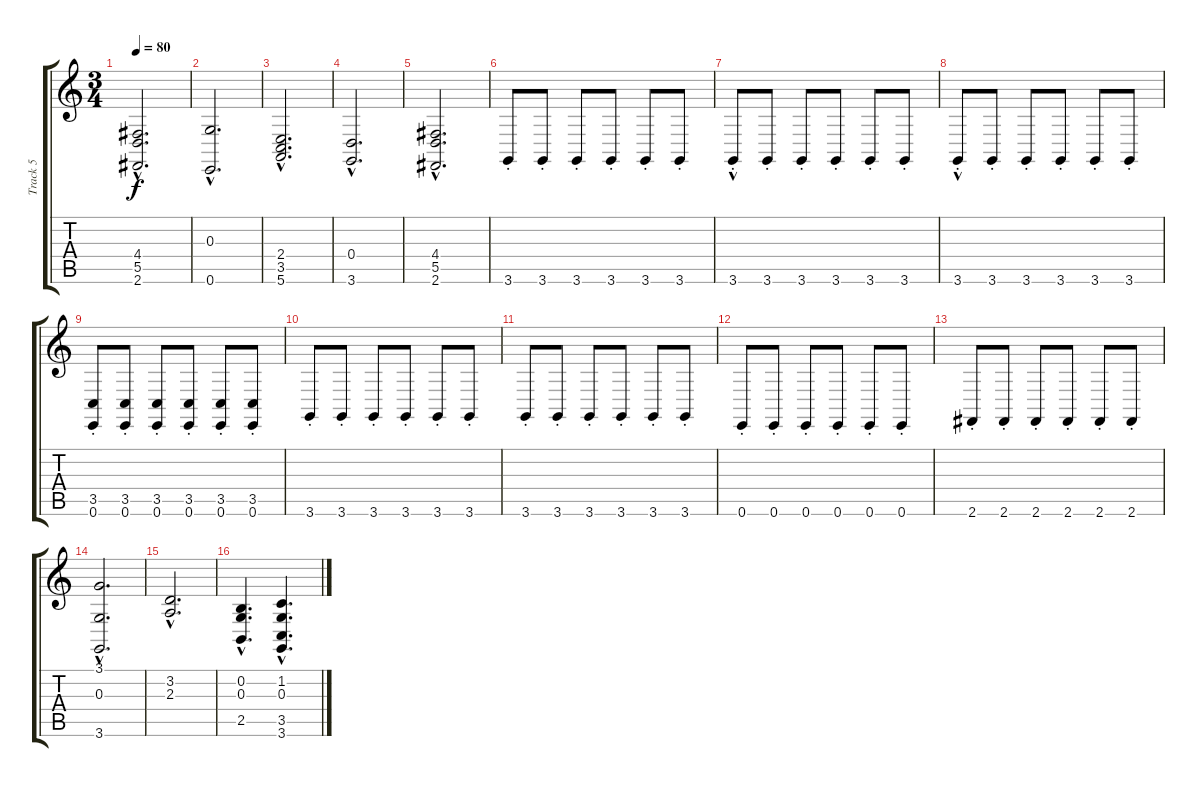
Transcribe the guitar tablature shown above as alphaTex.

\track ("Track 5" "Track 5") {instrument cello}
\staff {score tabs}
\tuning (E4 B3 G3 D3 A2 E2) {hide}
\ts (3 4)
\tempo 80
\clef g2
\ks c
(4.4{hac} 5.5{hac} 2.6{hac}).2{d dy f} |
(0.3{hac} 0.6{hac}).2{d} |
(2.4{hac} 3.5{hac} 5.6{hac}).2{d} |
(0.4{hac} 3.6{hac}).2{d} |
(4.4{hac} 5.5{hac} 2.6{hac}).2{d} |
3.6{st}.8 3.6{st}.8 3.6{st}.8 3.6{st}.8 3.6{st}.8 3.6{st}.8 |
3.6{hac st}.8 3.6{st}.8 3.6{st}.8 3.6{st}.8 3.6{st}.8 3.6{st}.8 |
3.6{hac st}.8 3.6{st}.8 3.6{st}.8 3.6{st}.8 3.6{st}.8 3.6{st}.8 |
(3.5{st} 0.6).8 (3.5{st} 0.6).8 (3.5{st} 0.6).8 (3.5{st} 0.6).8 (3.5{st} 0.6).8 (3.5{st} 0.6).8 |
3.6{st}.8 3.6{st}.8 3.6{st}.8 3.6{st}.8 3.6{st}.8 3.6{st}.8 |
3.6{st}.8 3.6{st}.8 3.6{st}.8 3.6{st}.8 3.6{st}.8 3.6{st}.8 |
0.6{st}.8 0.6{st}.8 0.6{st}.8 0.6{st}.8 0.6{st}.8 0.6{st}.8 |
2.6{st}.8 2.6{st}.8 2.6{st}.8 2.6{st}.8 2.6{st}.8 2.6{st}.8 |
(3.1{hac} 0.3{hac} 3.6{hac}).2{d} |
(3.2{hac} 2.3{hac}).2{d} |
(0.2{hac} 0.3{hac} 2.5{hac}).4{d} (1.2{hac} 0.3{hac} 3.5{hac} 3.6{hac}).4{d}
